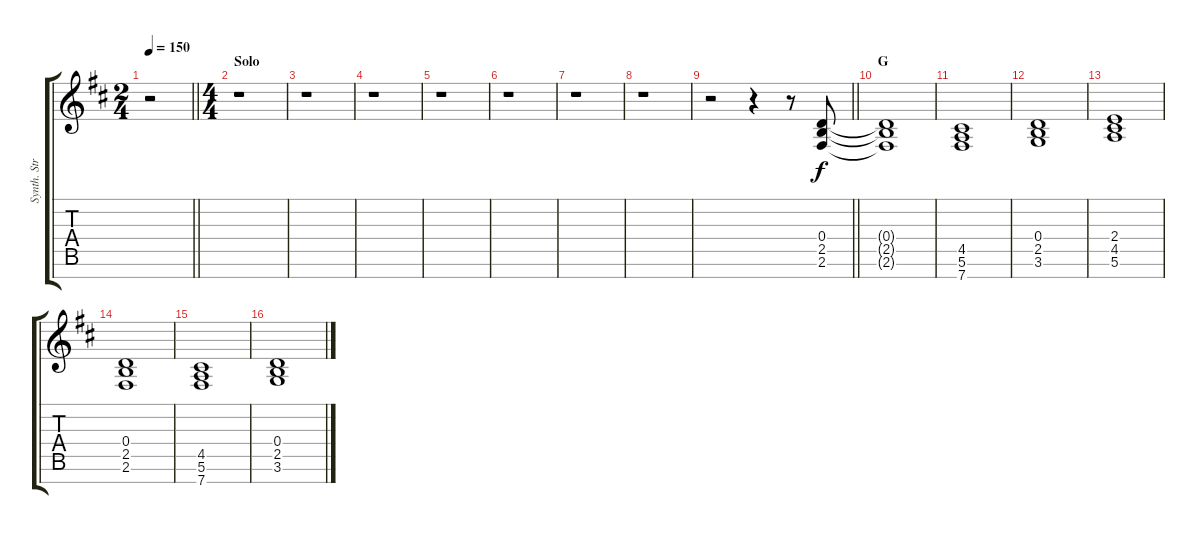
\track ("Synth. Strings II" "Synth. Str") {instrument stringensemble1}
\staff {score tabs}
\tuning (E5 B4 G4 D4 A3 E3 B2) {hide}
\ts (2 4)
\tempo 150
\clef g2
\barLineRight lightlight
\ks d
r.2{dy f} |
\ts (4 4)
\section ("" "Solo")
r.1 |
r.1 |
r.1 |
r.1 |
r.1 |
r.1 |
r.1 |
\barLineRight lightlight
r.2 r.4 r.8 (0.4 2.5 2.6).8 |
\section ("" "G")
(0.4{t} 2.5{t} 2.6{t}).1 |
(4.5 5.6 7.7).1 |
(0.4 2.5 3.6).1 |
(2.4 4.5 5.6).1 |
(0.4 2.5 2.6).1 |
(4.5 5.6 7.7).1 |
(0.4 2.5 3.6).1
